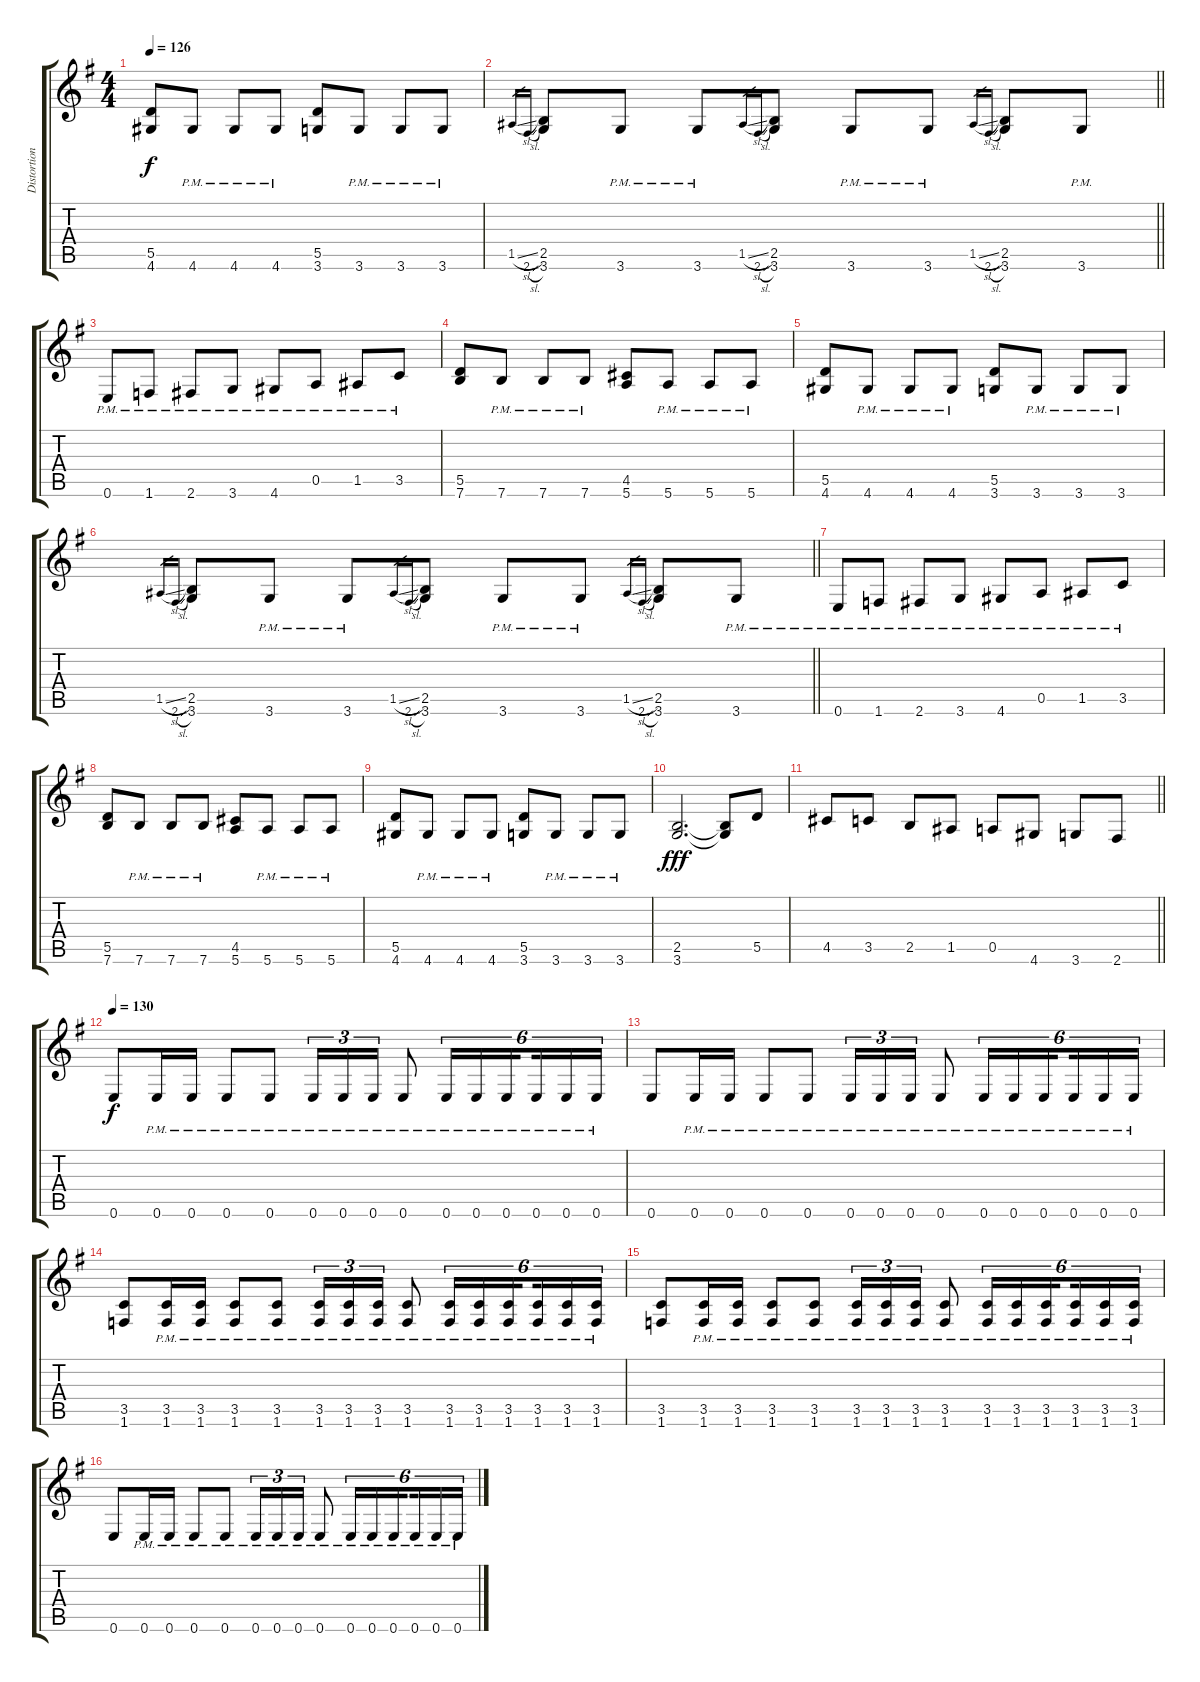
\track ("Distortion Guitar" "Distortion") {instrument overdrivenguitar}
\staff {score tabs}
\tuning (E4 B3 G3 D3 A2 E2) {hide}
\ts (4 4)
\tempo 126
\clef g2
\ks g
(5.5 4.6).8{dy f} 4.6{pm}.8 4.6{pm}.8 4.6{pm}.8 (5.5 3.6).8 3.6{pm}.8 3.6{pm}.8 3.6{pm}.8 |
\barLineRight lightlight
1.5{sl}.16{gr} 2.6{sl}.16{gr} (2.5 3.6).8 3.6{pm}.8 3.6{pm}.8 1.5{sl}.16{gr} 2.6{sl}.16{gr} (2.5 3.6).8 3.6{pm}.8 3.6{pm}.8 1.5{sl}.16{gr} 2.6{sl}.16{gr} (2.5 3.6).8 3.6{pm}.8 |
0.6{pm}.8 1.6{pm}.8 2.6{pm}.8 3.6{pm}.8 4.6{pm}.8 0.5{pm}.8 1.5{pm}.8 3.5{pm}.8 |
(5.5 7.6).8 7.6{pm}.8 7.6{pm}.8 7.6{pm}.8 (4.5 5.6).8 5.6{pm}.8 5.6{pm}.8 5.6{pm}.8 |
(5.5 4.6).8 4.6{pm}.8 4.6{pm}.8 4.6{pm}.8 (5.5 3.6).8 3.6{pm}.8 3.6{pm}.8 3.6{pm}.8 |
\barLineRight lightlight
1.5{sl}.16{gr} 2.6{sl}.16{gr} (2.5 3.6).8 3.6{pm}.8 3.6{pm}.8 1.5{sl}.16{gr} 2.6{sl}.16{gr} (2.5 3.6).8 3.6{pm}.8 3.6{pm}.8 1.5{sl}.16{gr} 2.6{sl}.16{gr} (2.5 3.6).8 3.6{pm}.8 |
0.6{pm}.8 1.6{pm}.8 2.6{pm}.8 3.6{pm}.8 4.6{pm}.8 0.5{pm}.8 1.5{pm}.8 3.5{pm}.8 |
(5.5 7.6).8 7.6{pm}.8 7.6{pm}.8 7.6{pm}.8 (4.5 5.6).8 5.6{pm}.8 5.6{pm}.8 5.6{pm}.8 |
(5.5 4.6).8 4.6{pm}.8 4.6{pm}.8 4.6{pm}.8 (5.5 3.6).8 3.6{pm}.8 3.6{pm}.8 3.6{pm}.8 |
(2.5 3.6).2{d dy fff} (2.5{t} 3.6{t}).8 5.5.8 |
\barLineRight lightlight
4.5.8 3.5.8 2.5.8 1.5.8 0.5.8 4.6.8 3.6.8 2.6.8 |
\tempo 130
0.6.8{dy f} 0.6{pm}.16 0.6{pm}.16 0.6{pm}.8 0.6{pm}.8 0.6{pm}.16{tu (3 2)} 0.6{pm}.16{tu (3 2)} 0.6{pm}.16{tu (3 2)} 0.6{pm}.8 0.6{pm}.16{tu (6 4)} 0.6{pm}.16{tu (6 4)} 0.6{pm}.16{tu (6 4) beam splitsecondary} 0.6{pm}.16{tu (6 4)} 0.6{pm}.16{tu (6 4)} 0.6{pm}.16{tu (6 4)} |
0.6.8 0.6{pm}.16 0.6{pm}.16 0.6{pm}.8 0.6{pm}.8 0.6{pm}.16{tu (3 2)} 0.6{pm}.16{tu (3 2)} 0.6{pm}.16{tu (3 2)} 0.6{pm}.8 0.6{pm}.16{tu (6 4)} 0.6{pm}.16{tu (6 4)} 0.6{pm}.16{tu (6 4) beam splitsecondary} 0.6{pm}.16{tu (6 4)} 0.6{pm}.16{tu (6 4)} 0.6{pm}.16{tu (6 4)} |
(3.5 1.6).8 (3.5{pm} 1.6{pm}).16 (3.5{pm} 1.6{pm}).16 (3.5{pm} 1.6{pm}).8 (3.5{pm} 1.6{pm}).8 (3.5{pm} 1.6{pm}).16{tu (3 2)} (3.5{pm} 1.6{pm}).16{tu (3 2)} (3.5{pm} 1.6{pm}).16{tu (3 2)} (3.5{pm} 1.6{pm}).8 (3.5{pm} 1.6{pm}).16{tu (6 4)} (3.5{pm} 1.6{pm}).16{tu (6 4)} (3.5{pm} 1.6{pm}).16{tu (6 4) beam splitsecondary} (3.5{pm} 1.6{pm}).16{tu (6 4)} (3.5{pm} 1.6{pm}).16{tu (6 4)} (3.5{pm} 1.6{pm}).16{tu (6 4)} |
(3.5 1.6).8 (3.5{pm} 1.6{pm}).16 (3.5{pm} 1.6{pm}).16 (3.5{pm} 1.6{pm}).8 (3.5{pm} 1.6{pm}).8 (3.5{pm} 1.6{pm}).16{tu (3 2)} (3.5{pm} 1.6{pm}).16{tu (3 2)} (3.5{pm} 1.6{pm}).16{tu (3 2)} (3.5{pm} 1.6{pm}).8 (3.5{pm} 1.6{pm}).16{tu (6 4)} (3.5{pm} 1.6{pm}).16{tu (6 4)} (3.5{pm} 1.6{pm}).16{tu (6 4) beam splitsecondary} (3.5{pm} 1.6{pm}).16{tu (6 4)} (3.5{pm} 1.6{pm}).16{tu (6 4)} (3.5{pm} 1.6{pm}).16{tu (6 4)} |
0.6.8 0.6{pm}.16 0.6{pm}.16 0.6{pm}.8 0.6{pm}.8 0.6{pm}.16{tu (3 2)} 0.6{pm}.16{tu (3 2)} 0.6{pm}.16{tu (3 2)} 0.6{pm}.8 0.6{pm}.16{tu (6 4)} 0.6{pm}.16{tu (6 4)} 0.6{pm}.16{tu (6 4) beam splitsecondary} 0.6{pm}.16{tu (6 4)} 0.6{pm}.16{tu (6 4)} 0.6{pm}.16{tu (6 4)}
